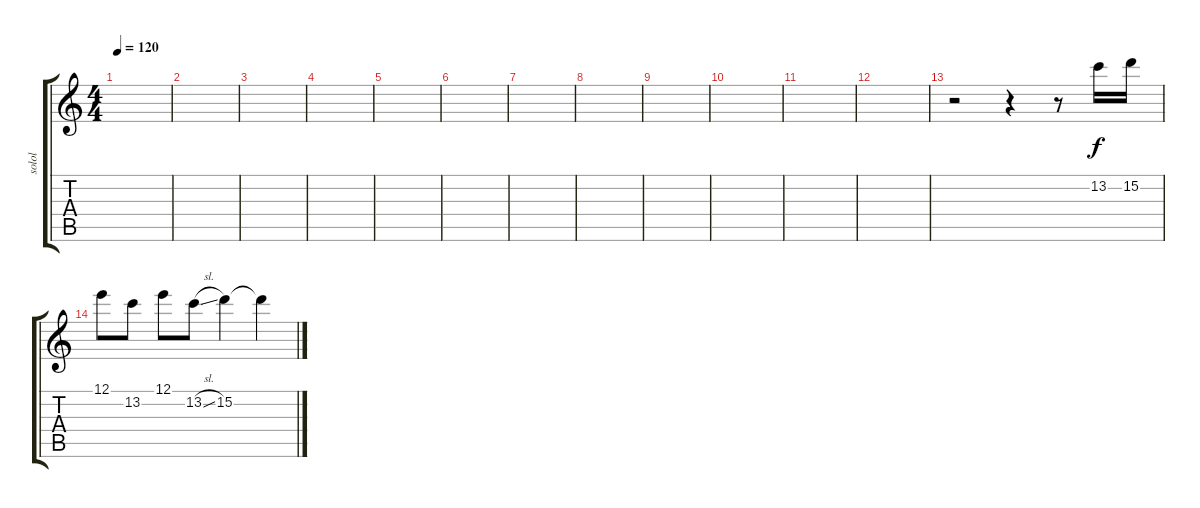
\track ("solol" "solol") {instrument distortionguitar}
\staff {score tabs}
\tuning (E4 B3 G3 D3 A2 E2) {hide}
\ts (4 4)
\tempo 120
\clef g2
\ks c
|
|
|
|
|
|
|
|
|
|
|
|
r.2 r.4 r.8 13.2.16 15.2.16 |
12.1.8 13.2.8 12.1.8 13.2{sl}.8 15.2.4 15.2{t}.4
